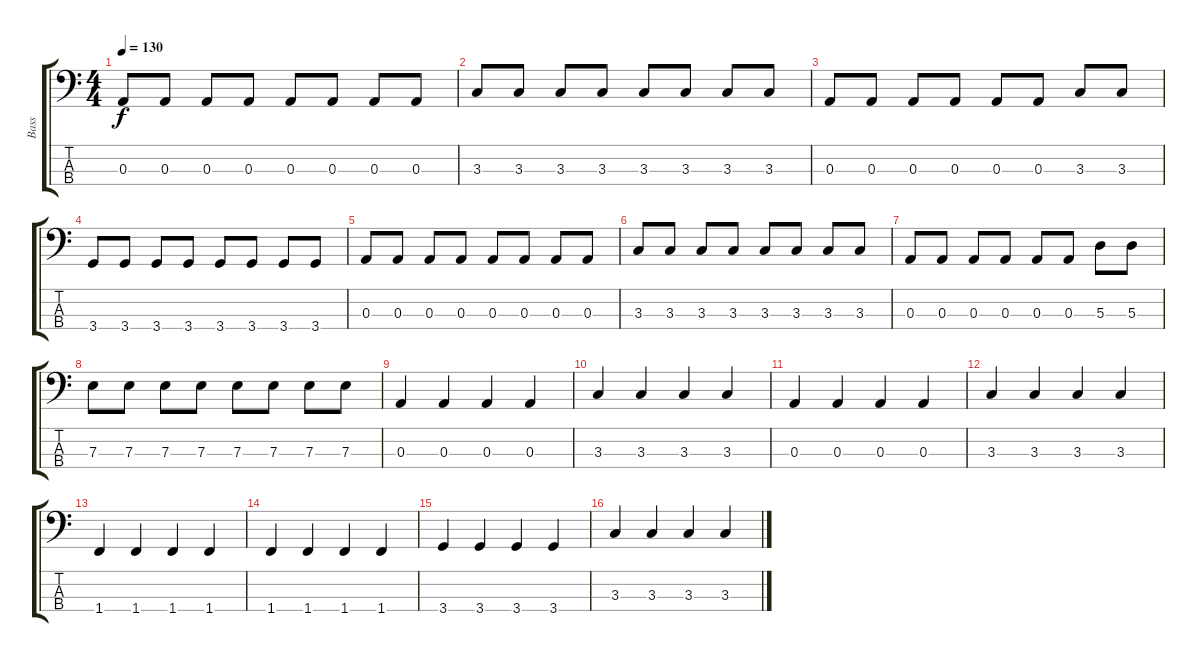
\track ("Bass" "Bass") {instrument electricbasspick}
\staff {score tabs}
\tuning (G2 D2 A1 E1) {hide}
\ts (4 4)
\tempo 130
\clef f4
\ks c
0.3.8{dy f} 0.3.8 0.3.8 0.3.8 0.3.8 0.3.8 0.3.8 0.3.8 |
3.3.8 3.3.8 3.3.8 3.3.8 3.3.8 3.3.8 3.3.8 3.3.8 |
0.3.8 0.3.8 0.3.8 0.3.8 0.3.8 0.3.8 3.3.8 3.3.8 |
3.4.8 3.4.8 3.4.8 3.4.8 3.4.8 3.4.8 3.4.8 3.4.8 |
0.3.8 0.3.8 0.3.8 0.3.8 0.3.8 0.3.8 0.3.8 0.3.8 |
3.3.8 3.3.8 3.3.8 3.3.8 3.3.8 3.3.8 3.3.8 3.3.8 |
0.3.8 0.3.8 0.3.8 0.3.8 0.3.8 0.3.8 5.3.8 5.3.8 |
7.3.8 7.3.8 7.3.8 7.3.8 7.3.8 7.3.8 7.3.8 7.3.8 |
0.3.4 0.3.4 0.3.4 0.3.4 |
3.3.4 3.3.4 3.3.4 3.3.4 |
0.3.4 0.3.4 0.3.4 0.3.4 |
3.3.4 3.3.4 3.3.4 3.3.4 |
1.4.4 1.4.4 1.4.4 1.4.4 |
1.4.4 1.4.4 1.4.4 1.4.4 |
3.4.4 3.4.4 3.4.4 3.4.4 |
3.3.4 3.3.4 3.3.4 3.3.4
